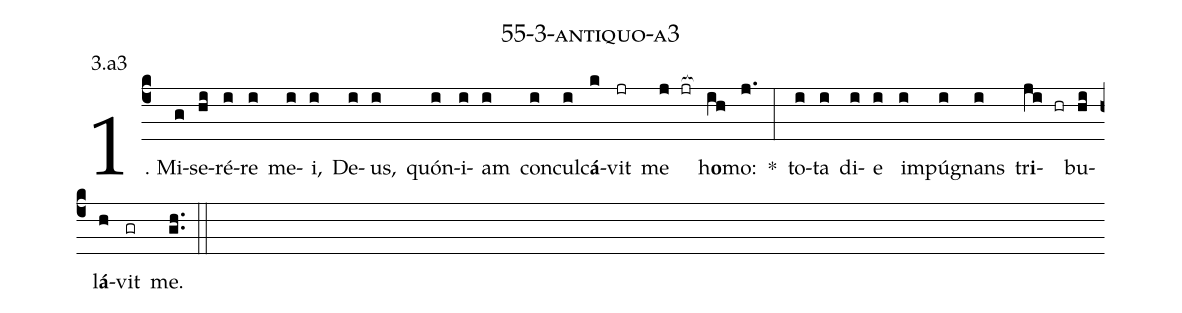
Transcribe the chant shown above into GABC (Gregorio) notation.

name: 55-3-antiquo-a3;
annotation: 3.a3;
%%
(c4)1. Mi(g)se(hi)ré(i)re(i) me(i)i,(i) De(i)us,(i) quón(i)i(i)am(i) con(i)cul(i)c<b>á</b>(k)vit(jr) me(j jr[ocb:1{]) h<b>o</b>(ih[ocb:0}])mo:(j.) *(:) to(i)ta(i) di(i)e(i) im(i)pú(i)gnans(i) tr<b>i</b>(ji hr)bu(hi)l<b>á</b>(h)vit(gr) me.(gh..) (::)
